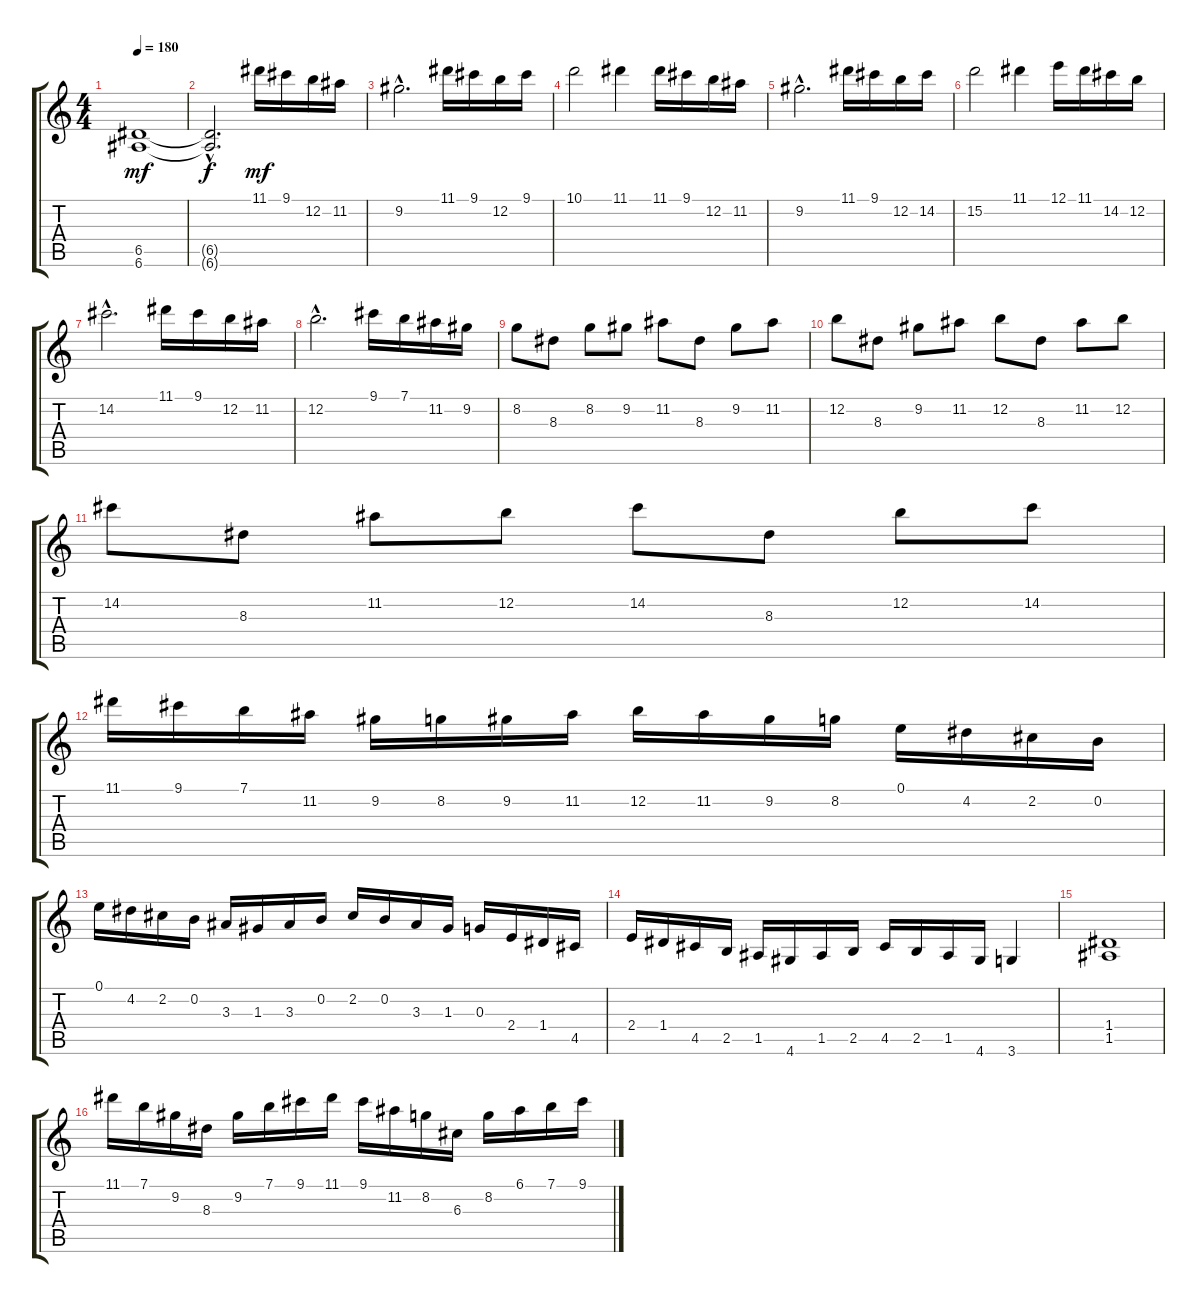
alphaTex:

\track "" {instrument overdrivenguitar}
\staff {score tabs}
\tuning (E4 B3 G3 D3 A2 E2) {hide}
\ts (4 4)
\tempo 180
\clef g2
\ks c
(6.5 6.6).1{dy mf instrument overdrivenguitar} |
(6.5{hac t} 6.6{hac t}).2{d dy f} 11.1.16{dy mf} 9.1.16 12.2.16 11.2.16 |
9.2{hac}.2{d} 11.1.16 9.1.16 12.2.16 9.1.16 |
10.1.2 11.1.4 11.1.16 9.1.16 12.2.16 11.2.16 |
9.2{hac}.2{d} 11.1.16 9.1.16 12.2.16 14.2.16 |
15.2.2 11.1.4 12.1.16 11.1.16 14.2.16 12.2.16 |
14.2{hac}.2{d} 11.1.16 9.1.16 12.2.16 11.2.16 |
12.2{hac}.2{d} 9.1.16 7.1.16 11.2.16 9.2.16 |
8.2.8 8.3.8 8.2.8 9.2.8 11.2.8 8.3.8 9.2.8 11.2.8 |
12.2.8 8.3.8 9.2.8 11.2.8 12.2.8 8.3.8 11.2.8 12.2.8 |
14.2.8 8.3.8 11.2.8 12.2.8 14.2.8 8.3.8 12.2.8 14.2.8 |
11.1.16 9.1.16 7.1.16 11.2.16 9.2.16 8.2.16 9.2.16 11.2.16 12.2.16 11.2.16 9.2.16 8.2.16 0.1.16 4.2.16 2.2.16 0.2.16 |
0.1.16 4.2.16 2.2.16 0.2.16 3.3.16 1.3.16 3.3.16 0.2.16 2.2.16 0.2.16 3.3.16 1.3.16 0.3.16 2.4.16 1.4.16 4.5.16 |
2.4.16 1.4.16 4.5.16 2.5.16 1.5.16 4.6.16 1.5.16 2.5.16 4.5.16 2.5.16 1.5.16 4.6.16 3.6.4 |
(1.4 1.5).1 |
11.1.16 7.1.16 9.2.16 8.3.16 9.2.16 7.1.16 9.1.16 11.1.16 9.1.16 11.2.16 8.2.16 6.3.16 8.2.16 6.1.16 7.1.16 9.1.16
